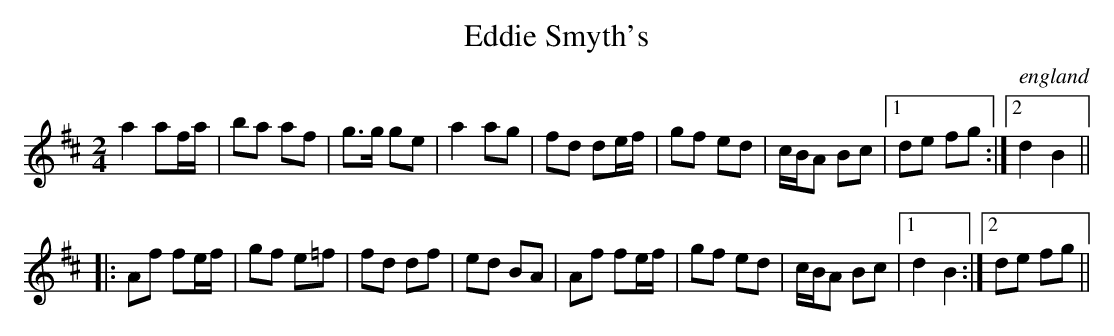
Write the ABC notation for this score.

X:1
T:Eddie Smyth's
O:england
M:2/4
L:1/8
K:D
a2 af/a/|ba af|g>g ge|a2 ag|fd de/f/|gf ed|c/B/A Bc|1 de fg:|2 d2 B2||
|:Af fe/f/|gf e=f|fd df|ed BA|Af fe/f/|gf ed|c/B/A Bc|1 d2 B2:|2 de fg||
